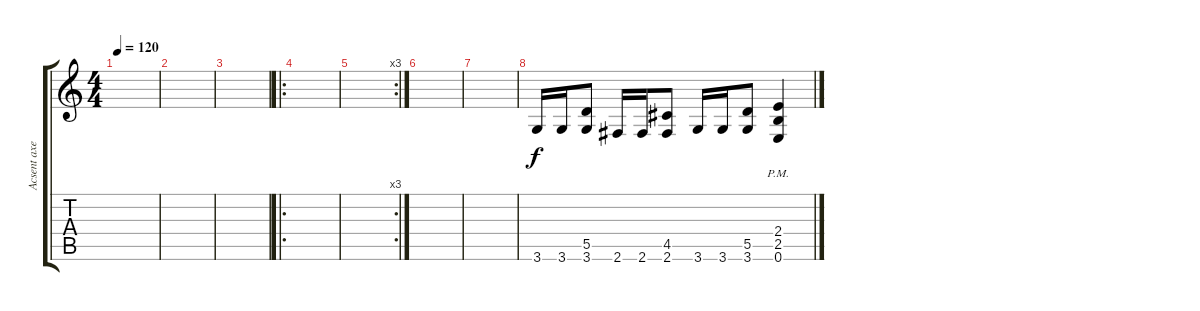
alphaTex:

\track ("Acsent axe" "Acsent axe") {instrument overdrivenguitar}
\staff {score tabs}
\tuning (E4 B3 G3 D3 A2 E2) {hide}
\ts (4 4)
\tempo 120
\clef g2
\ks c
|
|
|
\ro
|
\rc 3
|
|
|
3.6.16 3.6.16 (5.5 3.6).8 2.6.16 2.6.16 (4.5 2.6).8 3.6.16 3.6.16 (5.5 3.6).8 (2.4{pm} 2.5{pm} 0.6{pm}).4
